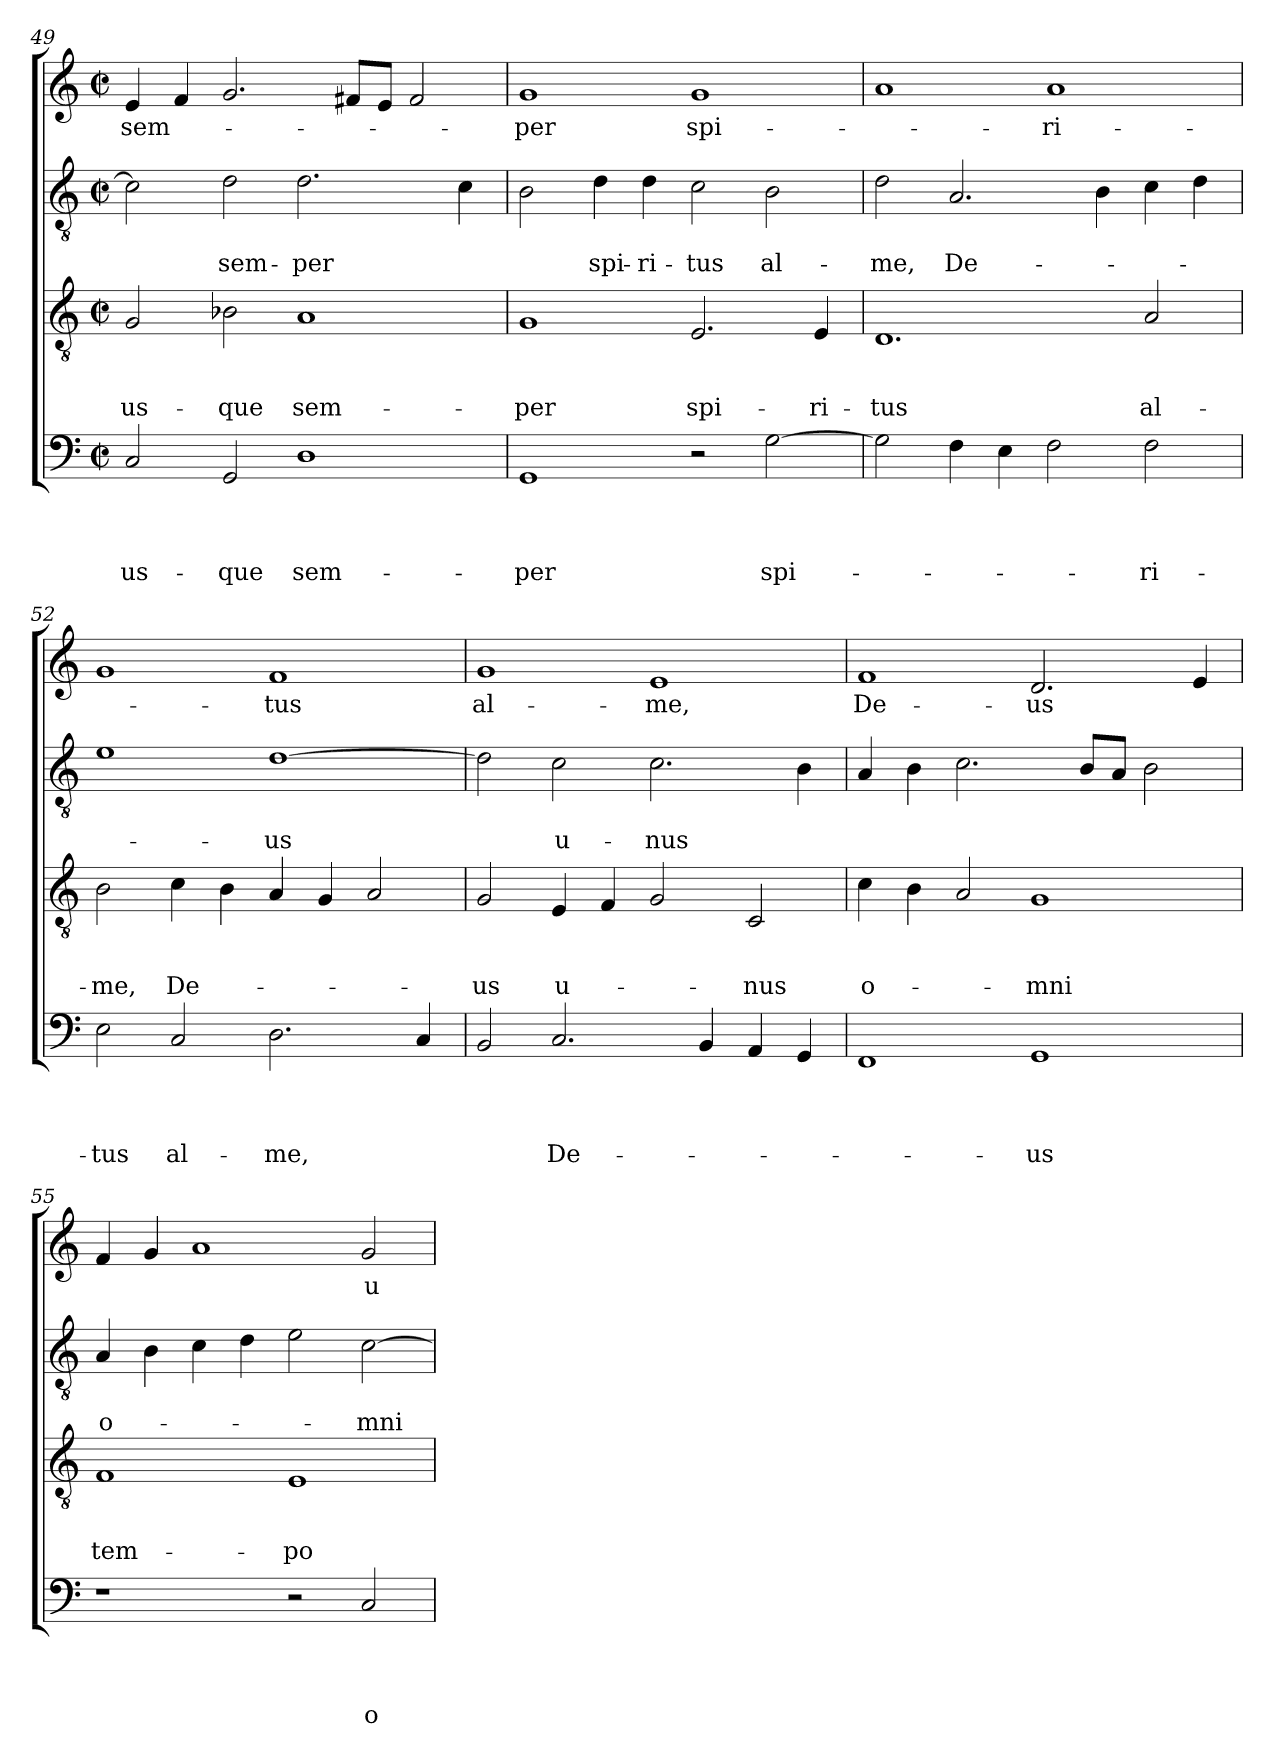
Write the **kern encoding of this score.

**kern	**text	**text	**text	**text	**kern	**text	**text	**text	**kern	**text	**text	**kern	**text
*part4	*part4	*part4	*part4	*part4	*part3	*part3	*part3	*part3	*part2	*part2	*part2	*part1	*part1
*staff4	*staff4	*staff4	*staff4	*staff4	*staff3	*staff3	*staff3	*staff3	*staff2	*staff2	*staff2	*staff1	*staff1
*clefF4	*	*	*	*	*clefGv2	*	*	*	*clefGv2	*	*	*clefG2	*
*k[]	*	*	*	*	*k[]	*	*	*	*k[]	*	*	*k[]	*
*C:	*	*	*	*	*C:	*	*	*	*C:	*	*	*C:	*
*M2/2	*	*	*	*	*M2/2	*	*	*	*M2/2	*	*	*M2/2	*
*met(c|)	*	*	*	*	*met(c|)	*	*	*	*met(c|)	*	*	*met(c|)	*
=49	=49	=49	=49	=49	=49	=49	=49	=49	=49	=49	=49	=49	=49
!	!	!	!	!LO:LY:b	!	!	!	!LO:LY:b	!	!	!	!	!LO:LY:b
2C/	.	.	.	-us-	2G/	.	.	-us-	2c\]	.	.	4e/	sem-
.	.	.	.	.	.	.	.	.	.	.	.	4f/	.
!	!	!	!	!LO:LY:b	!	!	!	!LO:LY:b	!	!	!LO:LY:b	!	!
2GG/	.	.	.	-que	2B-X\	.	.	-que	2d\	.	sem-	2.g/	.
!	!	!	!	!LO:LY:b	!	!	!	!LO:LY:b	!	!	!LO:LY:b	!	!
1D	.	.	.	sem-	1A	.	.	sem-	2.d\	.	-per	.	.
.	.	.	.	.	.	.	.	.	.	.	.	8f#X/L	.
.	.	.	.	.	.	.	.	.	.	.	.	8e/J	.
.	.	.	.	.	.	.	.	.	.	.	.	2f#/	.
.	.	.	.	.	.	.	.	.	4c\	.	.	.	.
=50	=50	=50	=50	=50	=50	=50	=50	=50	=50	=50	=50	=50	=50
!	!	!	!	!LO:LY:b	!	!	!	!LO:LY:b	!	!	!	!	!LO:LY:b
1GG	.	.	.	-per	1G	.	.	-per	2B\	.	.	1g	-per
!	!	!	!	!	!	!	!	!	!	!	!LO:LY:b	!	!
.	.	.	.	.	.	.	.	.	4d\	.	spi-	.	.
!	!	!	!	!	!	!	!	!	!	!	!LO:LY:b	!	!
.	.	.	.	.	.	.	.	.	4d\	.	-ri-	.	.
!	!	!	!	!	!	!	!	!LO:LY:b	!	!	!LO:LY:b	!	!LO:LY:b
2r	.	.	.	.	2.E/	.	.	spi-	2c\	.	-tus	1g	spi-
!	!	!	!	!LO:LY:b	!	!	!	!	!	!	!LO:LY:b	!	!
[2G\	.	.	.	spi-	.	.	.	.	2B\	.	al-	.	.
!	!	!	!	!	!	!	!	!LO:LY:b	!	!	!	!	!
.	.	.	.	.	4E/	.	.	-ri-	.	.	.	.	.
=51	=51	=51	=51	=51	=51	=51	=51	=51	=51	=51	=51	=51	=51
!	!	!	!	!	!	!	!	!LO:LY:b	!	!	!LO:LY:b	!	!
2G\]	.	.	.	.	1.D	.	.	-tus	2d\	.	-me,	1a	.
!	!	!	!	!	!	!	!	!	!	!	!LO:LY:b	!	!
4F\	.	.	.	.	.	.	.	.	2.A/	.	De-	.	.
4E\	.	.	.	.	.	.	.	.	.	.	.	.	.
!	!	!	!	!	!	!	!	!	!	!	!	!	!LO:LY:b
2F\	.	.	.	.	.	.	.	.	.	.	.	1a	-ri-
.	.	.	.	.	.	.	.	.	4B\	.	.	.	.
!	!	!	!	!LO:LY:b	!	!	!	!LO:LY:b	!	!	!	!	!
2F\	.	.	.	-ri-	2A/	.	.	al-	4c\	.	.	.	.
.	.	.	.	.	.	.	.	.	4d\	.	.	.	.
!!LO:LB:g=z
=52	=52	=52	=52	=52	=52	=52	=52	=52	=52	=52	=52	=52	=52
!	!	!	!	!LO:LY:b	!	!	!	!LO:LY:b	!	!	!	!	!
2E\	.	.	.	-tus	2B\	.	.	-me,	1e	.	.	1g	.
!	!	!	!	!LO:LY:b	!	!	!	!LO:LY:b	!	!	!	!	!
2C/	.	.	.	al-	4c\	.	.	De-	.	.	.	.	.
.	.	.	.	.	4B\	.	.	.	.	.	.	.	.
!	!	!	!	!LO:LY:b	!	!	!	!	!	!	!LO:LY:b	!	!LO:LY:b
2.D\	.	.	.	-me,	4A/	.	.	.	[1d	.	-us	1f	-tus
.	.	.	.	.	4G/	.	.	.	.	.	.	.	.
.	.	.	.	.	2A/	.	.	.	.	.	.	.	.
4C/	.	.	.	.	.	.	.	.	.	.	.	.	.
=53	=53	=53	=53	=53	=53	=53	=53	=53	=53	=53	=53	=53	=53
!	!	!	!	!	!	!	!	!LO:LY:b	!	!	!	!	!LO:LY:b
2BB/	.	.	.	.	2G/	.	.	-us	2d\]	.	.	1g	al-
!	!	!	!	!LO:LY:b	!	!	!	!LO:LY:b	!	!	!LO:LY:b	!	!
2.C/	.	.	.	De-	4E/	.	.	u-	2c\	.	u-	.	.
.	.	.	.	.	4F/	.	.	.	.	.	.	.	.
!	!	!	!	!	!	!	!	!	!	!	!LO:LY:b	!	!LO:LY:b
.	.	.	.	.	2G/	.	.	.	2.c\	.	-nus	1e	-me,
4BB/	.	.	.	.	.	.	.	.	.	.	.	.	.
!	!	!	!	!	!	!	!	!LO:LY:b	!	!	!	!	!
4AA/	.	.	.	.	2C/	.	.	-nus	.	.	.	.	.
4GG/	.	.	.	.	.	.	.	.	4B\	.	.	.	.
=54	=54	=54	=54	=54	=54	=54	=54	=54	=54	=54	=54	=54	=54
!	!	!	!	!	!	!	!	!LO:LY:b	!	!	!	!	!LO:LY:b
1FF	.	.	.	.	4c\	.	.	o-	4A/	.	.	1f	De-
.	.	.	.	.	4B\	.	.	.	4B\	.	.	.	.
.	.	.	.	.	2A/	.	.	.	2.c\	.	.	.	.
!	!	!	!	!LO:LY:b	!	!	!	!LO:LY:b	!	!	!	!	!LO:LY:b
1GG	.	.	.	-us	1G	.	.	-mni	.	.	.	2.d/	-us
.	.	.	.	.	.	.	.	.	8B/L	.	.	.	.
.	.	.	.	.	.	.	.	.	8A/J	.	.	.	.
.	.	.	.	.	.	.	.	.	2B\	.	.	.	.
.	.	.	.	.	.	.	.	.	.	.	.	4e/	.
=55	=55	=55	=55	=55	=55	=55	=55	=55	=55	=55	=55	=55	=55
!	!	!	!	!	!	!	!	!LO:LY:b	!	!	!LO:LY:b	!	!
1r	.	.	.	.	1F	.	.	tem-	4A/	.	o-	4f/	.
.	.	.	.	.	.	.	.	.	4B\	.	.	4g/	.
.	.	.	.	.	.	.	.	.	4c\	.	.	1a	.
.	.	.	.	.	.	.	.	.	4d\	.	.	.	.
!	!	!	!	!	!	!	!	!LO:LY:b	!	!	!	!	!
2r	.	.	.	.	1E	.	.	-po-	2e\	.	.	.	.
!	!	!	!	!LO:LY:b	!	!	!	!	!	!	!LO:LY:b	!	!LO:LY:b
2C/	.	.	.	o-	.	.	.	.	[2c\	.	-mni	2g/	u-
=	=	=	=	=	=	=	=	=	=	=	=	=	=
*-	*-	*-	*-	*-	*-	*-	*-	*-	*-	*-	*-	*-	*-
